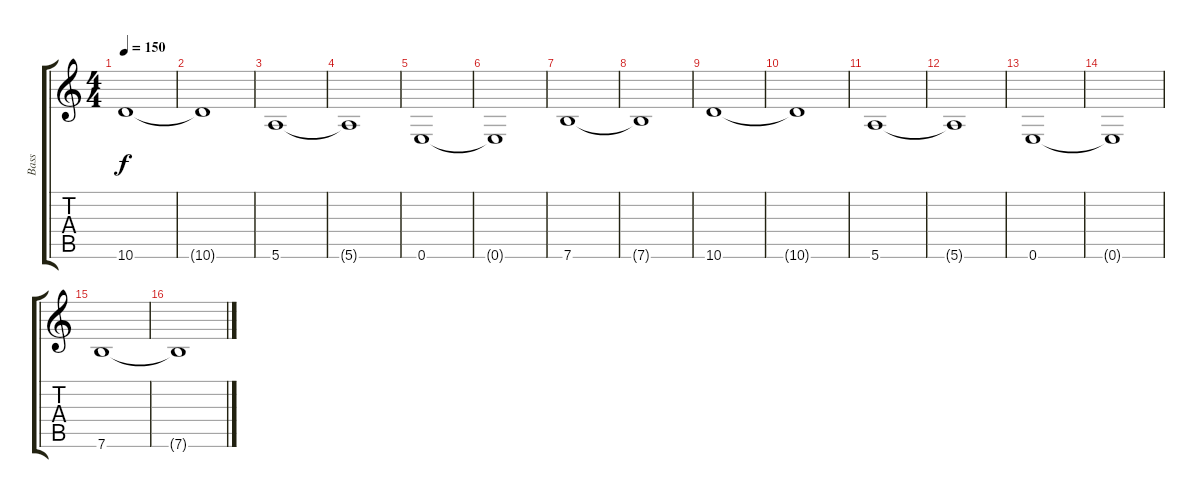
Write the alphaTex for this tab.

\track ("Bass" "Bass") {instrument electricbassfinger}
\staff {score tabs}
\tuning (E4 B3 G3 D3 A2 E2) {hide}
\ts (4 4)
\tempo 150
\clef g2
\ks c
10.6.1{dy f} |
10.6{t}.1 |
5.6.1 |
5.6{t}.1 |
0.6.1 |
0.6{t}.1 |
7.6.1 |
7.6{t}.1 |
10.6.1 |
10.6{t}.1 |
5.6.1 |
5.6{t}.1 |
0.6.1 |
0.6{t}.1 |
7.6.1 |
7.6{t}.1
